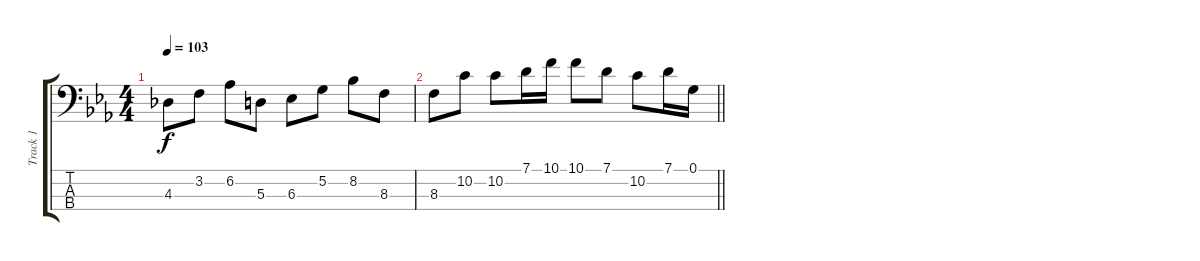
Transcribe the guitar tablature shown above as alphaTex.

\track ("Track 1" "Track 1") {instrument electricbassfinger}
\staff {score tabs}
\tuning (G2 D2 A1 E1) {hide}
\ts (4 4)
\tempo 103
\clef f4
\ks cminor
4.3.8{dy f} 3.2.8 6.2.8 5.3.8 6.3.8 5.2.8 8.2.8 8.3.8 |
\barLineRight lightlight
8.3.8 10.2.8 10.2.8 7.1.16 10.1.16 10.1.8 7.1.8 10.2.8 7.1.16 0.1.16
